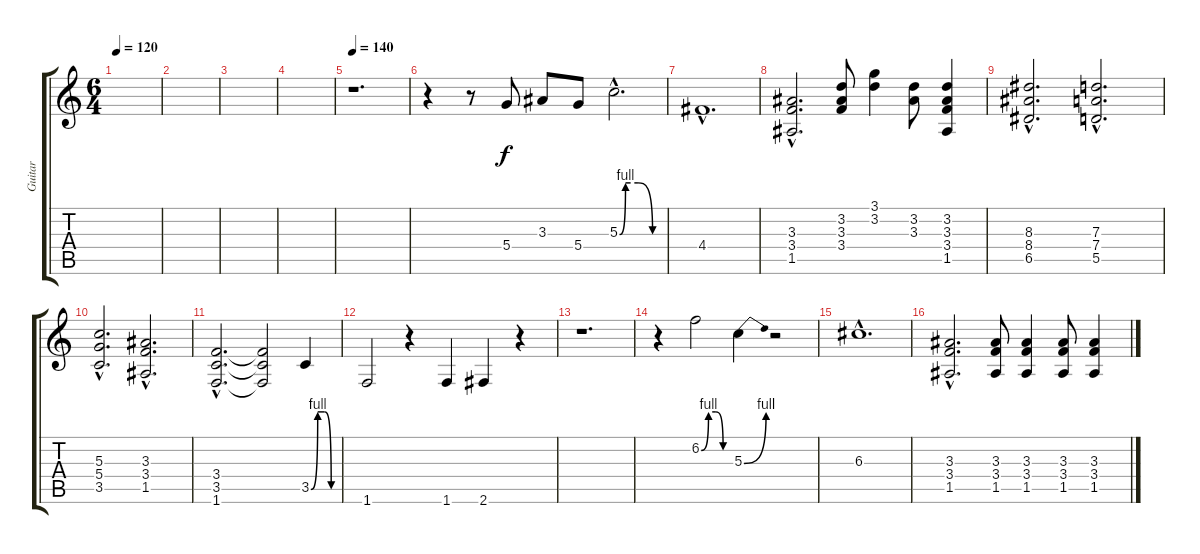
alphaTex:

\track ("Guitar" "Guitar") {instrument electricguitarclean}
\staff {score tabs}
\tuning (E4 B3 G3 D3 A2 E2) {hide}
\ts (6 4)
\tempo 120
\clef g2
\ks c
|
|
|
|
\tempo 140
r.1{d} |
r.4 r.8 5.4.8 3.3.8 5.4.8 5.3{be (custom 0 0 8 4 15 4 25 4 45 0 60 0) hac}.2{d} |
4.4{hac}.1{d} |
(3.3{hac} 3.4{hac} 1.5{hac}).2{d} (3.2 3.3 3.4).8 (3.1 3.2).4 (3.2 3.3).8 (3.2 3.3 3.4 1.5).4 |
(8.3{hac} 8.4{hac} 6.5{hac}).2{d} (7.3{hac} 7.4{hac} 5.5{hac}).2{d} |
(5.3{hac} 5.4{hac} 3.5{hac}).2{d} (3.3{hac} 3.4{hac} 1.5{hac}).2{d} |
(3.4{hac} 3.5{hac} 1.6{hac}).2{d} (3.4{t} 3.5{t} 1.6{t}).2 3.5{be (custom 0 0 15 4 30 4 45 0 60 0)}.4 |
1.6.2 r.4 1.6.4 2.6.4 r.4 |
r.1{d} |
r.4 6.2{be (custom 0 0 15 4 30 4 45 0 60 0)}.2 5.3{be (bend 0 0 60 4)}.4 r.2 |
6.3{hac}.1{d} |
(3.3{hac} 3.4{hac} 1.5).2{d} (3.3 3.4 1.5).8 (3.3 3.4 1.5).4 (3.3 3.4 1.5).8 (3.3 3.4 1.5).4
